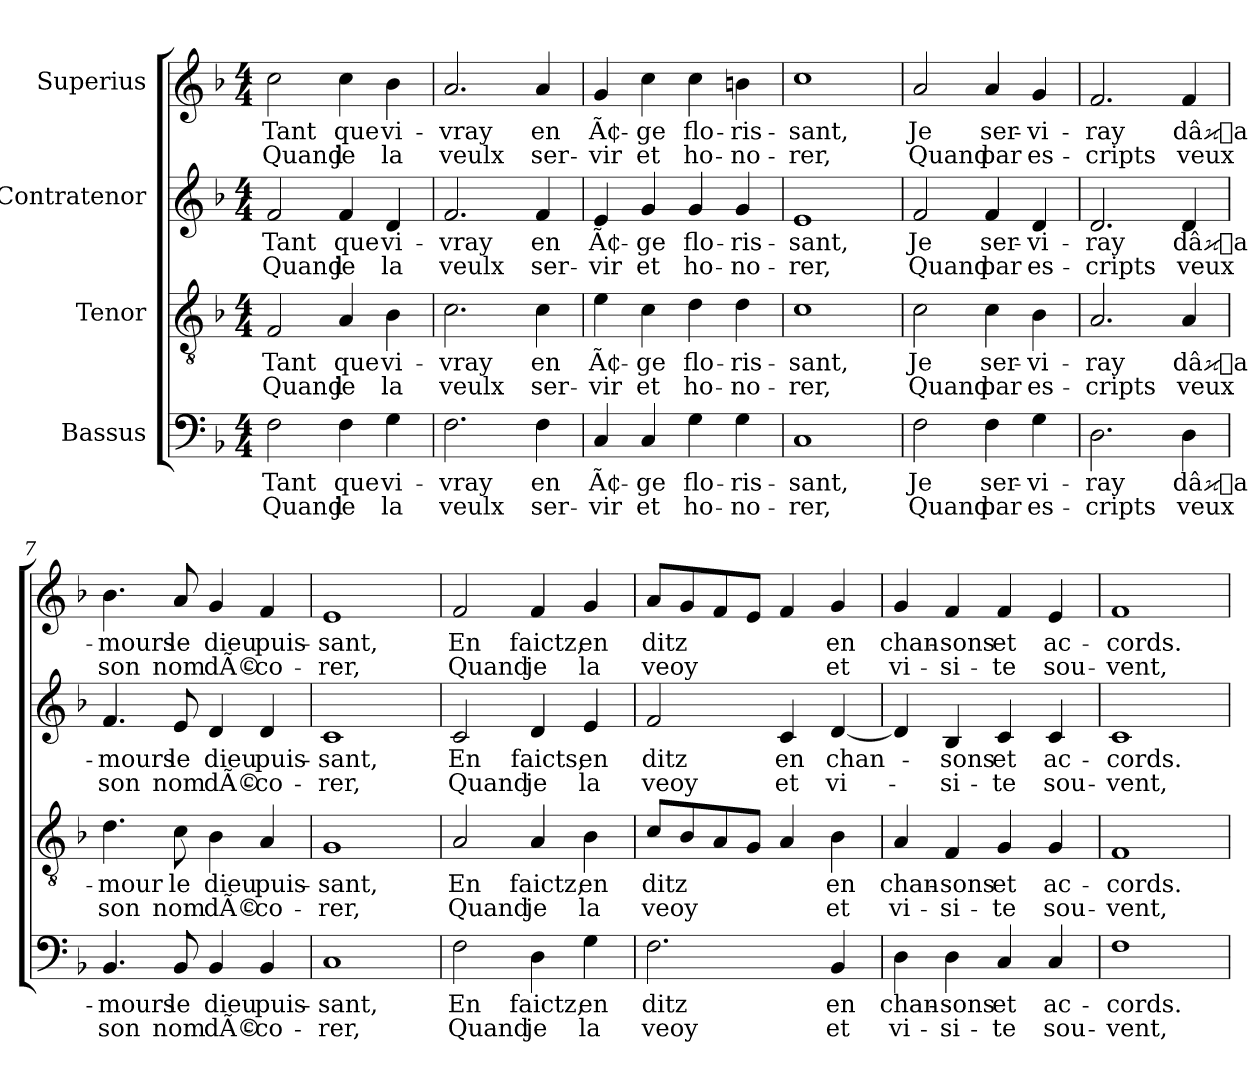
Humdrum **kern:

**kern	**text	**text	**kern	**text	**text	**kern	**text	**text	**kern	**text	**text
*part4	*part4	*part4	*part3	*part3	*part3	*part2	*part2	*part2	*part1	*part1	*part1
*staff4	*staff4	*staff4	*staff3	*staff3	*staff3	*staff2	*staff2	*staff2	*staff1	*staff1	*staff1
*I"Bassus	*	*	*I"Tenor	*	*	*I"Contratenor	*	*	*I"Superius	*	*
*clefF4	*	*	*clefGv2	*	*	*clefG2	*	*	*clefG2	*	*
*k[b-]	*	*	*k[b-]	*	*	*k[b-]	*	*	*k[b-]	*	*
*M4/4	*	*	*M4/4	*	*	*M4/4	*	*	*M4/4	*	*
=1	=1	=1	=1	=1	=1	=1	=1	=1	=1	=1	=1
2F\	Tant	Quand	2F/	Tant	Quand	2f/	Tant	Quand	2cc\	Tant	Quand
4F\	que	je	4A/	que	je	4f/	que	je	4cc\	que	je
4G\	vi-	la	4B-\	vi-	la	4d/	vi-	la	4b-\	vi-	la
=2	=2	=2	=2	=2	=2	=2	=2	=2	=2	=2	=2
2.F\	-vray	veulx	2.c\	-vray	veulx	2.f/	-vray	veulx	2.a/	-vray	veulx
4F\	en	ser-	4c\	en	ser-	4f/	en	ser-	4a/	en	ser-
=3	=3	=3	=3	=3	=3	=3	=3	=3	=3	=3	=3
4C/	Ã¢-	-vir	4e\	Ã¢-	-vir	4e/	Ã¢-	-vir	4g/	Ã¢-	-vir
4C/	-ge	et	4c\	-ge	et	4g/	-ge	et	4cc\	-ge	et
4G\	flo-	ho-	4d\	flo-	ho-	4g/	flo-	ho-	4cc\	flo-	ho-
4G\	-ris-	-no-	4d\	-ris-	-no-	4g/	-ris-	-no-	4b\	-ris-	-no-
=4	=4	=4	=4	=4	=4	=4	=4	=4	=4	=4	=4
1C/	-sant,	-rer,	1c\	-sant,	-rer,	1e/	-sant,	-rer,	1cc\	-sant,	-rer,
=5	=5	=5	=5	=5	=5	=5	=5	=5	=5	=5	=5
2F\	Je	Quand	2c\	Je	Quand	2f/	Je	Quand	2a/	Je	Quand
4F\	ser-	par	4c\	ser-	par	4f/	ser-	par	4a/	ser-	par
4G\	-vi-	es-	4B-\	-vi-	es-	4d/	-vi-	es-	4g/	-vi-	es-
=6	=6	=6	=6	=6	=6	=6	=6	=6	=6	=6	=6
2.D\	-ray	-cripts	2.A/	-ray	-cripts	2.d/	-ray	-cripts	2.f/	-ray	-cripts
4D\	dâa-	veux	4A/	dâa-	veux	4d/	dâa-	veux	4f/	dâa-	veux
=7	=7	=7	=7	=7	=7	=7	=7	=7	=7	=7	=7
4.BB-/	-mours	son	4.d\	-mour	son	4.f/	-mours	son	4.b-\	-mours	son
8BB-/	le	nom	8c\	le	nom	8e/	le	nom	8a/	le	nom
4BB-/	dieu	dÃ©-	4B-\	dieu	dÃ©-	4d/	dieu	dÃ©-	4g/	dieu	dÃ©-
4BB-/	puis-	-co-	4A/	puis-	-co-	4d/	puis-	-co-	4f/	puis-	-co-
=8	=8	=8	=8	=8	=8	=8	=8	=8	=8	=8	=8
1C/	-sant,	-rer,	1G/	-sant,	-rer,	1c/	-sant,	-rer,	1e/	-sant,	-rer,
=9	=9	=9	=9	=9	=9	=9	=9	=9	=9	=9	=9
2F\	En	Quand	2A/	En	Quand	2c/	En	Quand	2f/	En	Quand
4D\	faictz,	je	4A/	faictz,	je	4d/	faicts,	je	4f/	faictz,	je
4G\	en	la	4B-\	en	la	4e/	en	la	4g/	en	la
=10	=10	=10	=10	=10	=10	=10	=10	=10	=10	=10	=10
2.F\	ditz	veoy	8c/L	ditz	veoy	2f/	ditz	veoy	8a/L	ditz	veoy
.	.	.	8B-/	.	.	.	.	.	8g/	.	.
.	.	.	8A/	.	.	.	.	.	8f/	.	.
.	.	.	8G/J	.	.	.	.	.	8e/J	.	.
.	.	.	4A/	.	.	4c/	en	et	4f/	.	.
4BB-/	en	et	4B-\	en	et	[4d/	chan-	vi-	4g/	en	et
=11	=11	=11	=11	=11	=11	=11	=11	=11	=11	=11	=11
4D\	chan-	vi-	4A/	chan-	vi-	4d/]	.	.	4g/	chan-	vi-
4D\	-sons	-si-	4F/	-sons	-si-	4B-/	-sons	-si-	4f/	-sons	-si-
4C/	et	-te	4G/	et	-te	4c/	et	-te	4f/	et	-te
4C/	ac-	sou-	4G/	ac-	sou-	4c/	ac-	sou-	4e/	ac-	sou-
=12	=12	=12	=12	=12	=12	=12	=12	=12	=12	=12	=12
1F\	-cords.	-vent,	1F/	-cords.	-vent,	1c/	-cords.	-vent,	1f/	-cords.	-vent,
=	=	=	=	=	=	=	=	=	=	=	=
*-	*-	*-	*-	*-	*-	*-	*-	*-	*-	*-	*-
